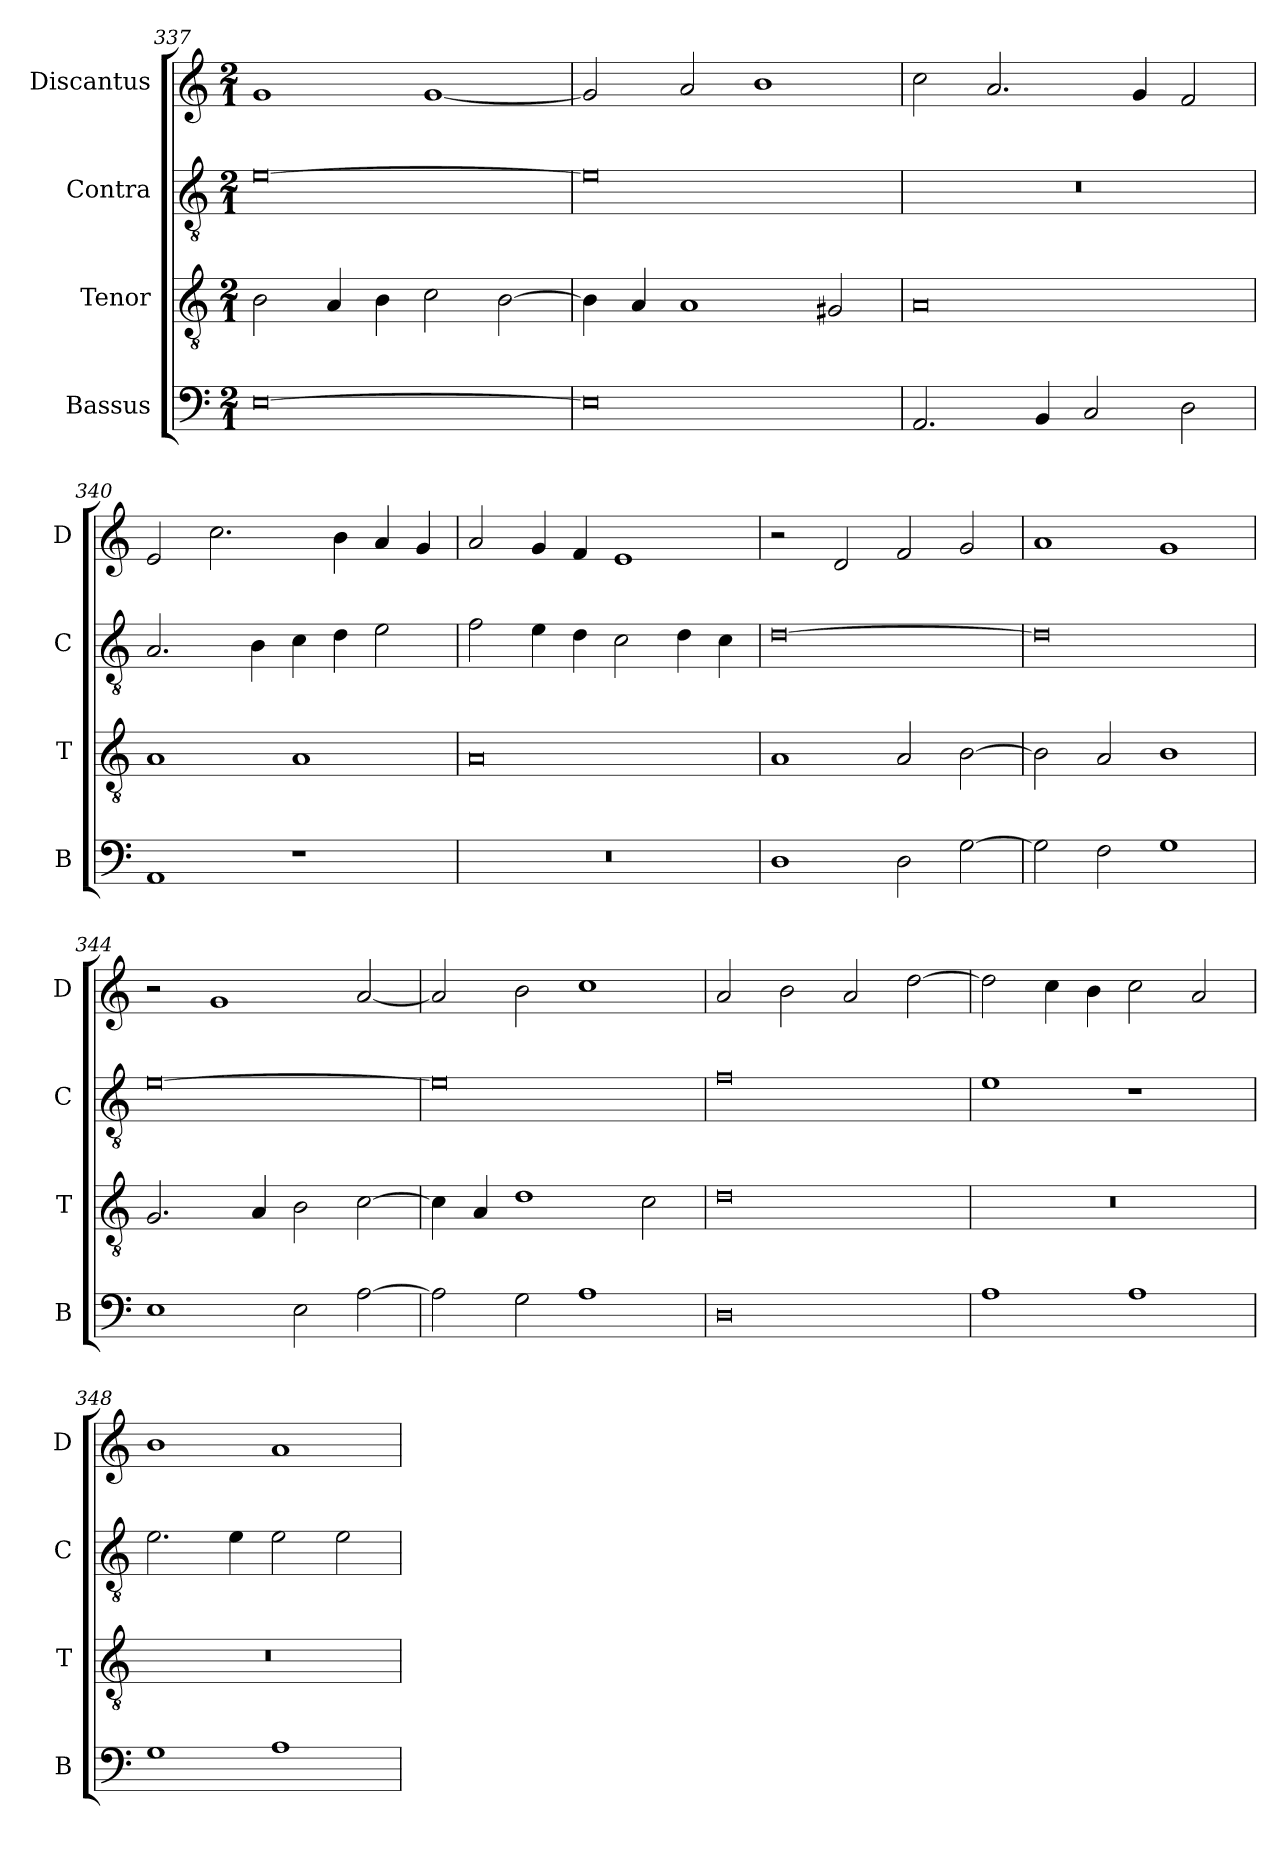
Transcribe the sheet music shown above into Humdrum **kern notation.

**kern	**kern	**kern	**kern
*part4	*part3	*part2	*part1
*staff4	*staff3	*staff2	*staff1
*I"Bassus	*I"Tenor	*I"Contra	*I"Discantus
*I'B	*I'T	*I'C	*I'D
*clefF4	*clefGv2	*clefGv2	*clefG2
*k[]	*k[]	*k[]	*k[]
*M2/1	*M2/1	*M2/1	*M2/1
=337	=337	=337	=337
[0E	2B\	[0e	1g
.	4A/	.	.
.	4B\	.	.
.	2c\	.	[1g
.	[2B\	.	.
=338	=338	=338	=338
0E]	4B\]	0e]	2g/]
.	4A/	.	.
.	1A	.	2a/
.	.	.	1b
.	2G#X/	.	.
=339	=339	=339	=339
2.AA/	0A	0r	2cc\
.	.	.	2.a/
4BB/	.	.	.
2C/	.	.	.
.	.	.	4g/
2D\	.	.	2f/
=340	=340	=340	=340
1AA	1A	2.A/	2e/
.	.	.	2.cc\
.	.	4B\	.
1r	1A	4c\	.
.	.	4d\	4b\
.	.	2e\	4a/
.	.	.	4g/
=341	=341	=341	=341
0r	0A	2f\	2a/
.	.	4e\	4g/
.	.	4d\	4f/
.	.	2c\	1e
.	.	4d\	.
.	.	4c\	.
=342	=342	=342	=342
1D	1A	[0d	2r
.	.	.	2d/
2D\	2A/	.	2f/
[2G\	[2B\	.	2g/
=343	=343	=343	=343
2G\]	2B\]	0d]	1a
2F\	2A/	.	.
1G	1B	.	1g
=344	=344	=344	=344
1E	2.G/	[0e	2r
.	.	.	1g
.	4A/	.	.
2E\	2B\	.	.
[2A\	[2c\	.	[2a/
=345	=345	=345	=345
2A\]	4c\]	0e]	2a/]
.	4A/	.	.
2G\	1d	.	2b\
1A	.	.	1cc
.	2c\	.	.
=346	=346	=346	=346
0D	0d	0f	2a/
.	.	.	2b\
.	.	.	2a/
.	.	.	[2dd\
=347	=347	=347	=347
1A	0r	1e	2dd\]
.	.	.	4cc\
.	.	.	4b\
1A	.	1r	2cc\
.	.	.	2a/
=348	=348	=348	=348
1G	0r	2.e\	1b
.	.	4e\	.
1A	.	2e\	1a
.	.	2e\	.
=	=	=	=
*-	*-	*-	*-
